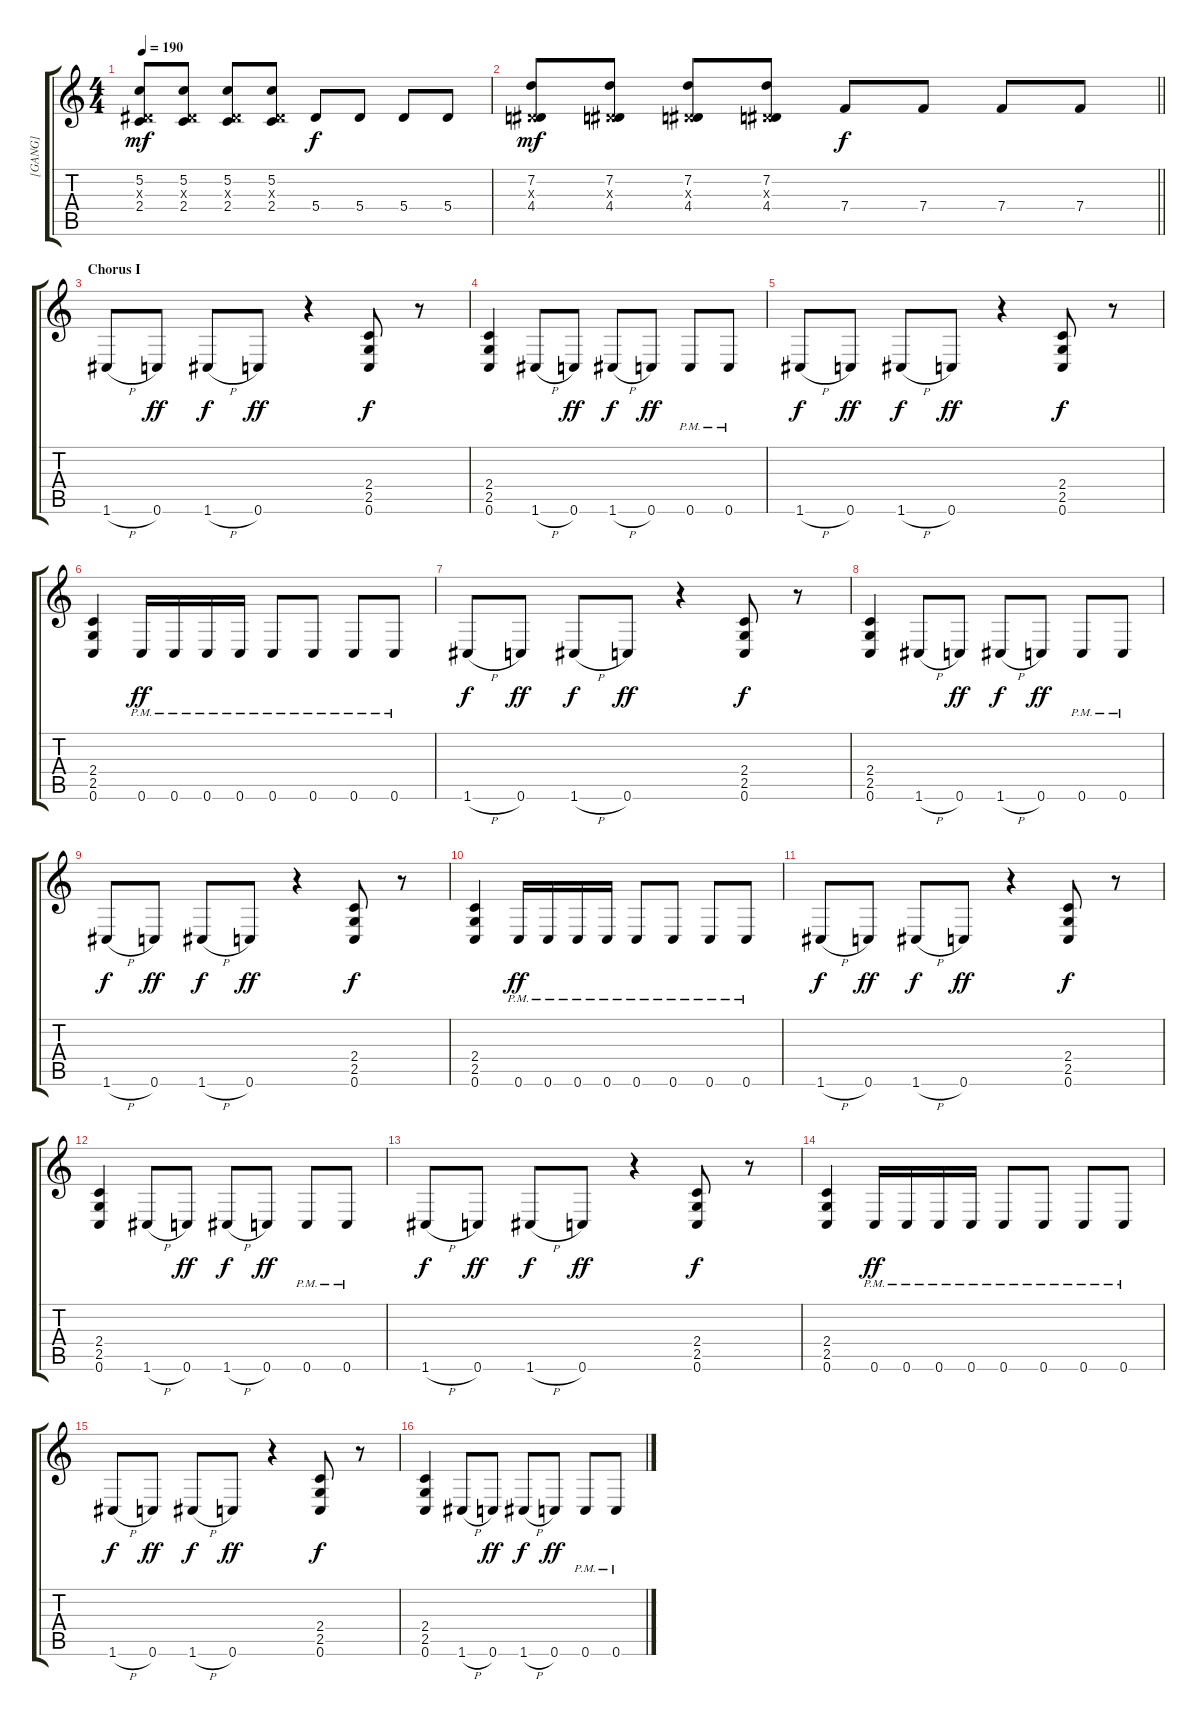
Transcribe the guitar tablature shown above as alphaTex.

\track ("[GANG]" "[GANG]") {instrument distortionguitar}
\staff {score tabs}
\tuning (C4 G3 Eb3 Bb2 F2 C2) {hide}
\ts (4 4)
\tempo 190
\clef g2
\ks c
(5.2 0.3{x} 2.4).8{dy mf} (5.2 0.3{x} 2.4).8 (5.2 0.3{x} 2.4).8 (5.2 0.3{x} 2.4).8 5.4.8{dy f} 5.4.8 5.4.8 5.4.8 |
\barLineRight lightlight
(7.2 0.3{x} 4.4).8{dy mf} (7.2 0.3{x} 4.4).8 (7.2 0.3{x} 4.4).8 (7.2 0.3{x} 4.4).8 7.4.8{dy f} 7.4.8 7.4.8 7.4.8 |
\section ("" "Chorus I")
1.6{h}.8 0.6.8{dy ff} 1.6{h}.8{dy f} 0.6.8{dy ff} r.4 (2.4 2.5 0.6).8{dy f} r.8 |
(2.4 2.5 0.6).4 1.6{h}.8 0.6.8{dy ff} 1.6{h}.8{dy f} 0.6.8{dy ff} 0.6{pm}.8 0.6{pm}.8 |
1.6{h}.8{dy f} 0.6.8{dy ff} 1.6{h}.8{dy f} 0.6.8{dy ff} r.4 (2.4 2.5 0.6).8{dy f} r.8 |
(2.4 2.5 0.6).4 0.6{pm}.16{dy ff} 0.6{pm}.16 0.6{pm}.16 0.6{pm}.16 0.6{pm}.8 0.6{pm}.8 0.6{pm}.8 0.6{pm}.8 |
1.6{h}.8{dy f} 0.6.8{dy ff} 1.6{h}.8{dy f} 0.6.8{dy ff} r.4 (2.4 2.5 0.6).8{dy f} r.8 |
(2.4 2.5 0.6).4 1.6{h}.8 0.6.8{dy ff} 1.6{h}.8{dy f} 0.6.8{dy ff} 0.6{pm}.8 0.6{pm}.8 |
1.6{h}.8{dy f} 0.6.8{dy ff} 1.6{h}.8{dy f} 0.6.8{dy ff} r.4 (2.4 2.5 0.6).8{dy f} r.8 |
(2.4 2.5 0.6).4 0.6{pm}.16{dy ff} 0.6{pm}.16 0.6{pm}.16 0.6{pm}.16 0.6{pm}.8 0.6{pm}.8 0.6{pm}.8 0.6{pm}.8 |
1.6{h}.8{dy f} 0.6.8{dy ff} 1.6{h}.8{dy f} 0.6.8{dy ff} r.4 (2.4 2.5 0.6).8{dy f} r.8 |
(2.4 2.5 0.6).4 1.6{h}.8 0.6.8{dy ff} 1.6{h}.8{dy f} 0.6.8{dy ff} 0.6{pm}.8 0.6{pm}.8 |
1.6{h}.8{dy f} 0.6.8{dy ff} 1.6{h}.8{dy f} 0.6.8{dy ff} r.4 (2.4 2.5 0.6).8{dy f} r.8 |
(2.4 2.5 0.6).4 0.6{pm}.16{dy ff} 0.6{pm}.16 0.6{pm}.16 0.6{pm}.16 0.6{pm}.8 0.6{pm}.8 0.6{pm}.8 0.6{pm}.8 |
1.6{h}.8{dy f} 0.6.8{dy ff} 1.6{h}.8{dy f} 0.6.8{dy ff} r.4 (2.4 2.5 0.6).8{dy f} r.8 |
(2.4 2.5 0.6).4 1.6{h}.8 0.6.8{dy ff} 1.6{h}.8{dy f} 0.6.8{dy ff} 0.6{pm}.8 0.6{pm}.8
